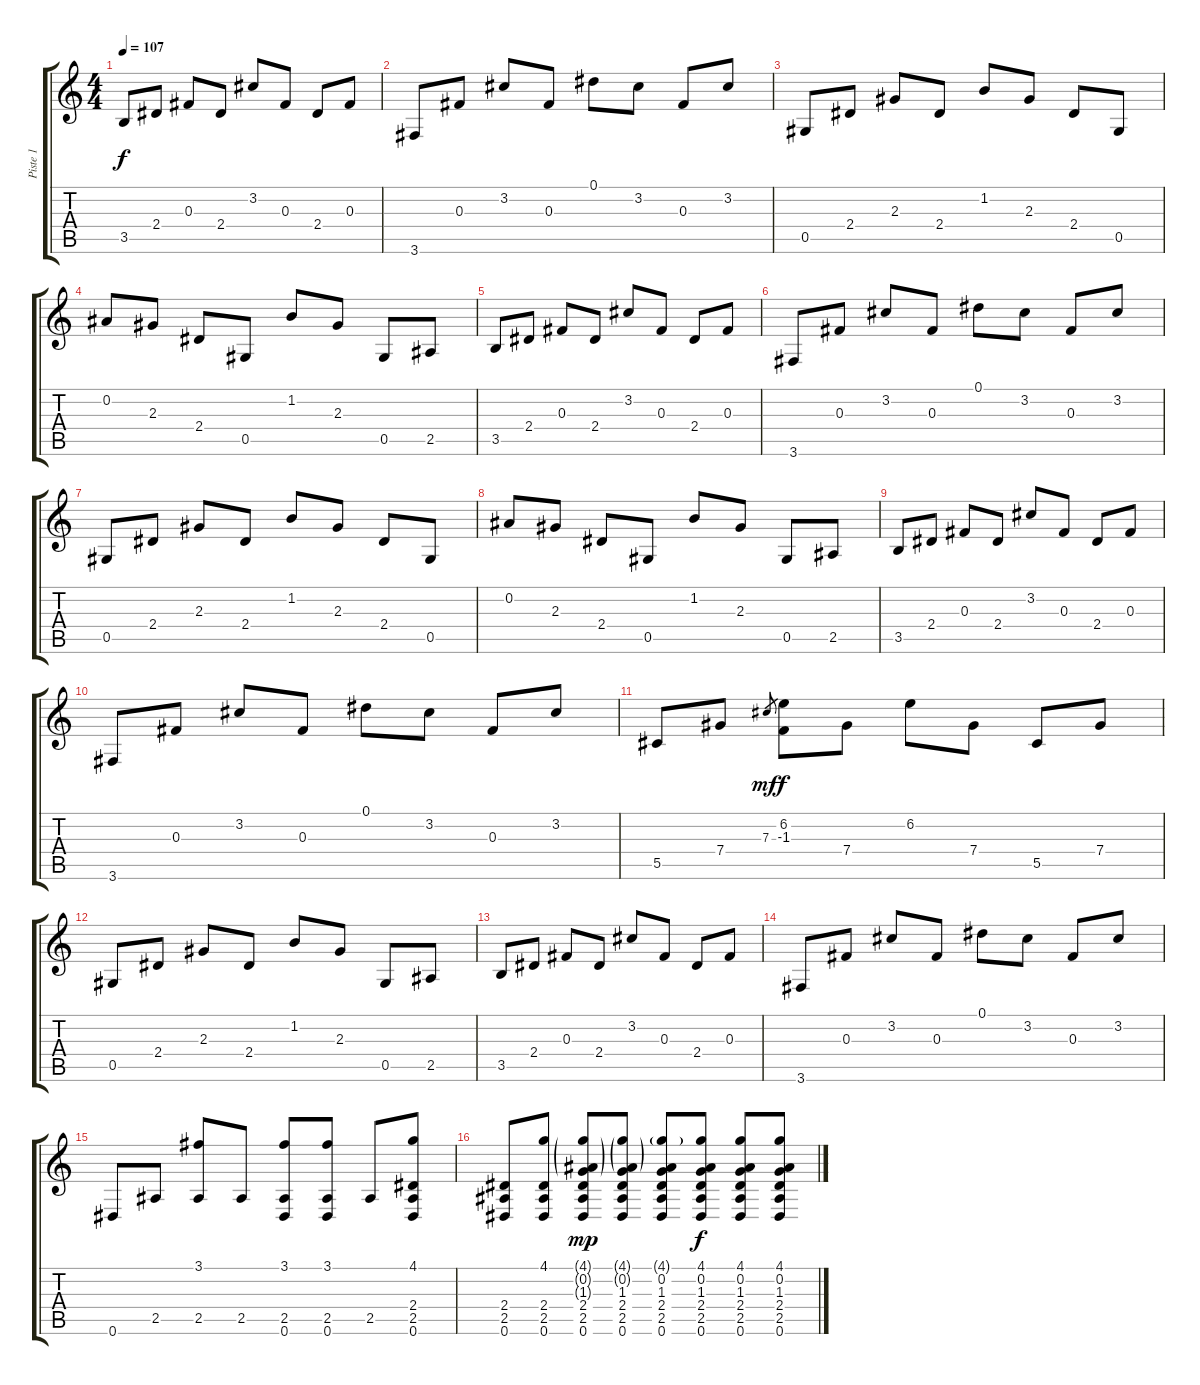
\track ("Piste 1" "Piste 1") {instrument acousticguitarnylon}
\staff {score tabs}
\tuning (Eb4 Bb3 Gb3 Db3 Ab2 Eb2) {hide}
\ts (4 4)
\tempo 107
\clef g2
\ks c
3.5.8{dy f instrument acousticguitarnylon} 2.4.8 0.3.8 2.4.8 3.2.8 0.3.8 2.4.8 0.3.8 |
3.6.8 0.3.8 3.2.8 0.3.8 0.1.8 3.2.8 0.3.8 3.2.8 |
0.5.8 2.4.8 2.3.8 2.4.8 1.2.8 2.3.8 2.4.8 0.5.8 |
0.2.8 2.3.8 2.4.8 0.5.8 1.2.8 2.3.8 0.5.8 2.5.8 |
3.5.8 2.4.8 0.3.8 2.4.8 3.2.8 0.3.8 2.4.8 0.3.8 |
3.6.8 0.3.8 3.2.8 0.3.8 0.1.8 3.2.8 0.3.8 3.2.8 |
0.5.8 2.4.8 2.3.8 2.4.8 1.2.8 2.3.8 2.4.8 0.5.8 |
0.2.8 2.3.8 2.4.8 0.5.8 1.2.8 2.3.8 0.5.8 2.5.8 |
3.5.8 2.4.8 0.3.8 2.4.8 3.2.8 0.3.8 2.4.8 0.3.8 |
3.6.8 0.3.8 3.2.8 0.3.8 0.1.8 3.2.8 0.3.8 3.2.8 |
5.5.8 7.4.8 7.3.8{gr dy mf} (6.2 -1.3).8{dy f} 7.4.8 6.2.8 7.4.8 5.5.8 7.4.8 |
0.5.8 2.4.8 2.3.8 2.4.8 1.2.8 2.3.8 0.5.8 2.5.8 |
3.5.8 2.4.8 0.3.8 2.4.8 3.2.8 0.3.8 2.4.8 0.3.8 |
3.6.8 0.3.8 3.2.8 0.3.8 0.1.8 3.2.8 0.3.8 3.2.8 |
0.6.8 2.5.8 (3.1 2.5).8 2.5.8 (3.1 2.5 0.6).8 (3.1 2.5 0.6).8 2.5.8 (4.1 2.4 2.5 0.6).8 |
(2.4 2.5 0.6).8 (4.1 2.4 2.5 0.6).8 (4.1{g} 0.2{g} 1.3{g} 2.4 2.5 0.6).8{dy mp} (4.1{g} 0.2{g} 1.3 2.4 2.5 0.6).8 (4.1{g} 0.2 1.3 2.4 2.5 0.6).8 (4.1 0.2 1.3 2.4 2.5 0.6).8{dy f} (4.1 0.2 1.3 2.4 2.5 0.6).8 (4.1 0.2 1.3 2.4 2.5 0.6).8
